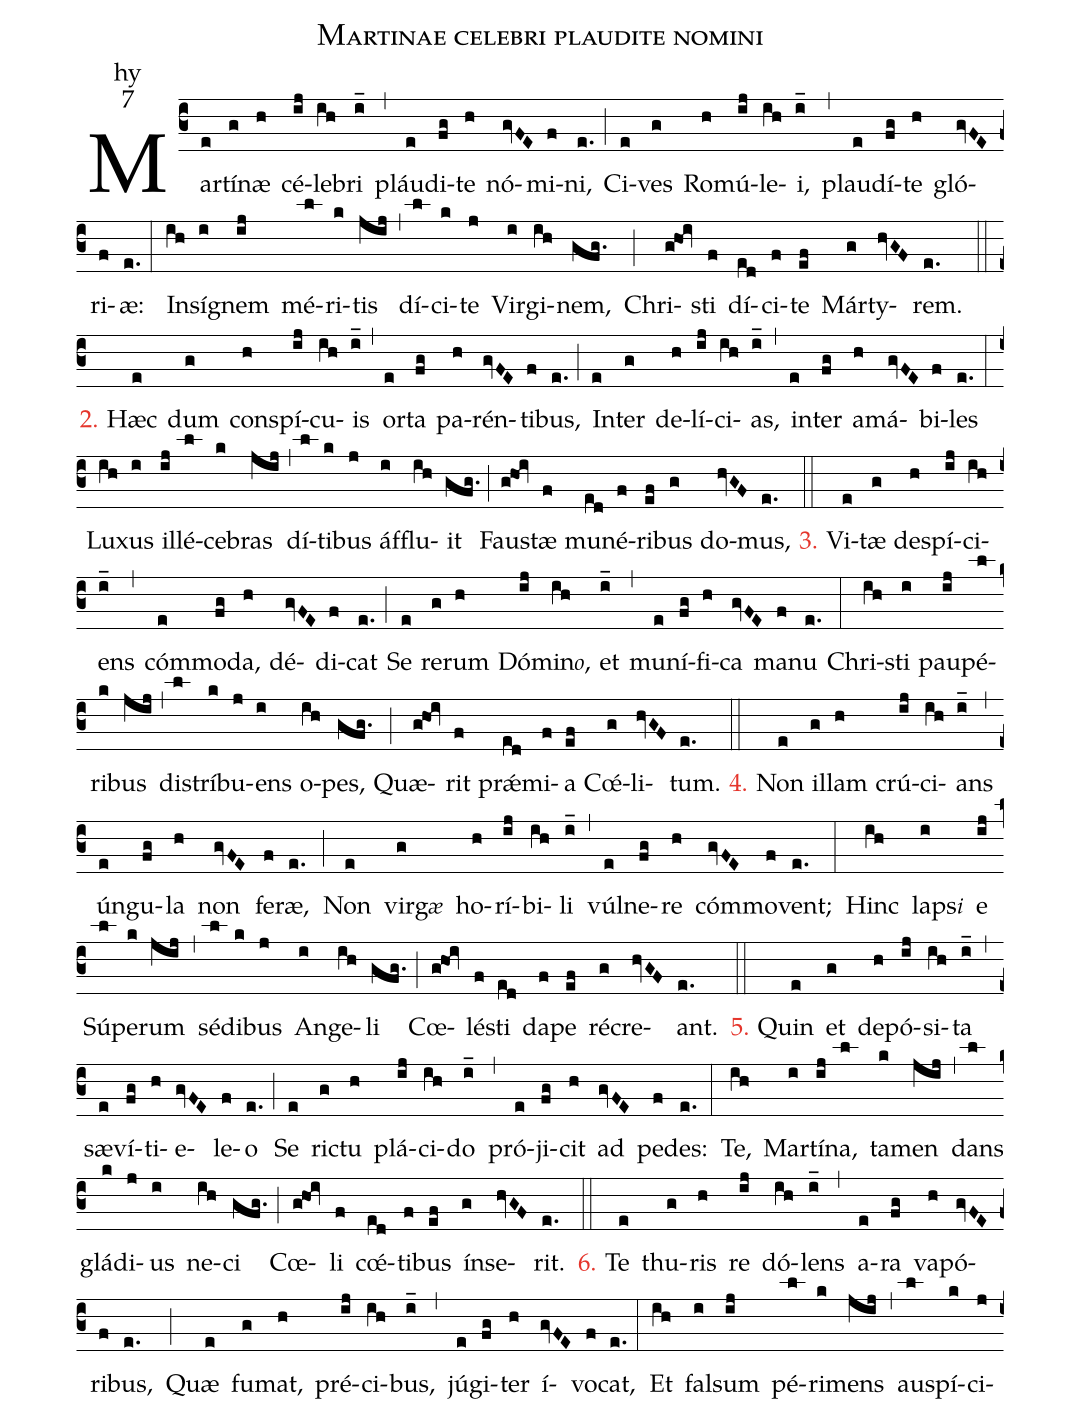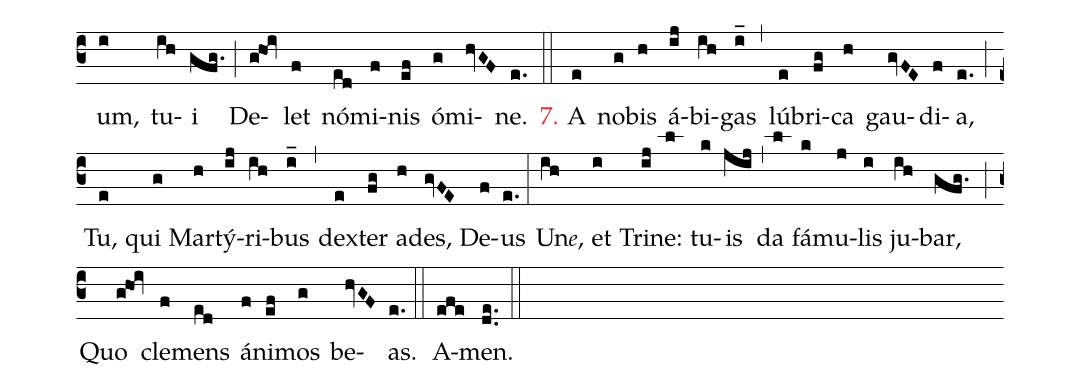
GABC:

name:Martinae celebri plaudite nomini;
office-part:hy;
mode:7;
%%
(c3) Mar(e)tí(g)næ(h) cé(ij)le(ih)bri(i_) (,)
pláu(e)di(fg)te(h) nó(gvFE)mi(f)ni,(e.) (;)
Ci(e)ves(g) Ro(h)mú(ij)le(ih)i,(i_) (,)
plau(e)dí(fg)te(h) gló(gvFE)ri(f)æ:(e.) (:)
In(ih)sí(i)gnem(ij) mé(l)ri(k)tis(jij) (,)
dí(l)ci(k)te(j) Vir(i)gi(ih)nem,(gfg.) (;)
Chri(g@hoi)sti(f) dí(ed)ci(f)te(ef) Már(g)ty(hvGF)rem.(e.) (::)

<c>2.</c> Hæc(e) dum(g) con(h)spí(ij)cu(ih)is(i_) (,)
or(e)ta(fg) pa(h)rén(gvFE)ti(f)bus,(e.) (;)
In(e)ter(g) de(h)lí(ij)ci(ih)as,(i_) (,)
in(e)ter(fg) a(h)má(gvFE)bi(f)les(e.) (:)
Lu(ih)xus(i) il(ij)lé(l)ce(k)bras(jij) (,)
dí(l)ti(k)bus(j) áf(i)flu(ih)it(gfg.) (;)
Fau(g@hoi)stæ(f) mu(ed)né(f)ri(ef)bus(g) do(hvGF)mus,(e.) (::)

<c>3.</c> Vi(e)tæ(g) de(h)spí(ij)ci(ih)ens(i_) (,)
cóm(e)mo(fg)da,(h) dé(gvFE)di(f)cat(e.) (;)
Se(e) re(g)rum(h) Dó(ij)min<e>o</e>,(ih) et(i_) (,)
mu(e)ní(fg)fi(h)ca(gvFE) ma(f)nu(e.) (:)
Chri(ih)sti(i) pau(ij)pé(l)ri(k)bus(jij) (,)
di(l)strí(k)bu(j)ens(i) o(ih)pes,(gfg.) (;)
Quæ(g@hoi)rit(f) prǽ(ed)mi(f)a(ef) Cœ́(g)li(hvGF)tum.(e.) (::)

<c>4.</c> Non(e) il(g)lam(h) crú(ij)ci(ih)ans(i_) (,)
ún(e)gu(fg)la(h) non(gvFE) fe(f)ræ,(e.) (;)
Non(e) virg<e>æ</e>(g) ho(h)rí(ij)bi(ih)li(i_) (,)
vúl(e)ne(fg)re(h) cóm(gvFE)mo(f)vent;(e.) (:)
Hinc(ih) laps<e>i</e>(i) e(ij) Sú(l)pe(k)rum(jij) (,)
sé(l)di(k)bus(j) An(i)ge(ih)li(gfg.) (;)
Cœ(g@hoi)lé(f)sti(ed) da(f)pe(ef) ré(g)cre(hvGF)ant.(e.) (::)

<c>5.</c> Quin(e) et(g) de(h)pó(ij)si(ih)ta(i_) (,)
sæ(e)ví(fg)ti(h)e(gvFE)le(f)o(e.) (;)
Se(e) ri(g)ctu(h) plá(ij)ci(ih)do(i_) (,)
pró(e)ji(fg)cit(h) ad(gvFE) pe(f)des:(e.) (:)
Te,(ih) Mar(i)tí(ij)na,(l) ta(k)men(jij) (,)
dans(l) glá(k)di(j)us(i) ne(ih)ci(gfg.) (;)
Cœ(g@hoi)li(f) cœ́(ed)ti(f)bus(ef) ín(g)se(hvGF)rit.(e.) (::)

<c>6.</c> Te(e) thu(g)ris(h) re(ij) dó(ih)lens(i_) (,)
a(e)ra(fg) va(h)pó(gvFE)ri(f)bus,(e.) (;)
Quæ(e) fu(g)mat,(h) pré(ij)ci(ih)bus,(i_) (,)
jú(e)gi(fg)ter(h) í(gvFE)vo(f)cat,(e.) (:)
Et(ih) fal(i)sum(ij) pé(l)ri(k)mens(jij) (,)
au(l)spí(k)ci(j)um,(i) tu(ih)i(gfg.) (;)
De(g@hoi)let(f) nó(ed)mi(f)nis(ef) ó(g)mi(hvGF)ne.(e.) (::)

<c>7.</c> A(e)  no(g)bis(h) á(ij)bi(ih)gas(i_) (,)
lú(e)bri(fg)ca(h) gau(gvFE)di(f)a,(e.) (;)
Tu,(e) qui(g) Mar(h)tý(ij)ri(ih)bus(i_) (,)
dex(e)ter(fg) a(h)des,(gvFE) De(f)us(e.) (:)
Un<e>e</e>,(ih) et(i) Tri(ij)ne:(l) tu(k)is(jij) (,)
da(l) fá(k)mu(j)lis(i) ju(ih)bar,(gfg.) (;)
Quo(g@hoi) cle(f)mens(ed) á(f)ni(ef)mos(g) be(hvGF)as.(e.) (::)

A(efe)men.(de..) (::)
